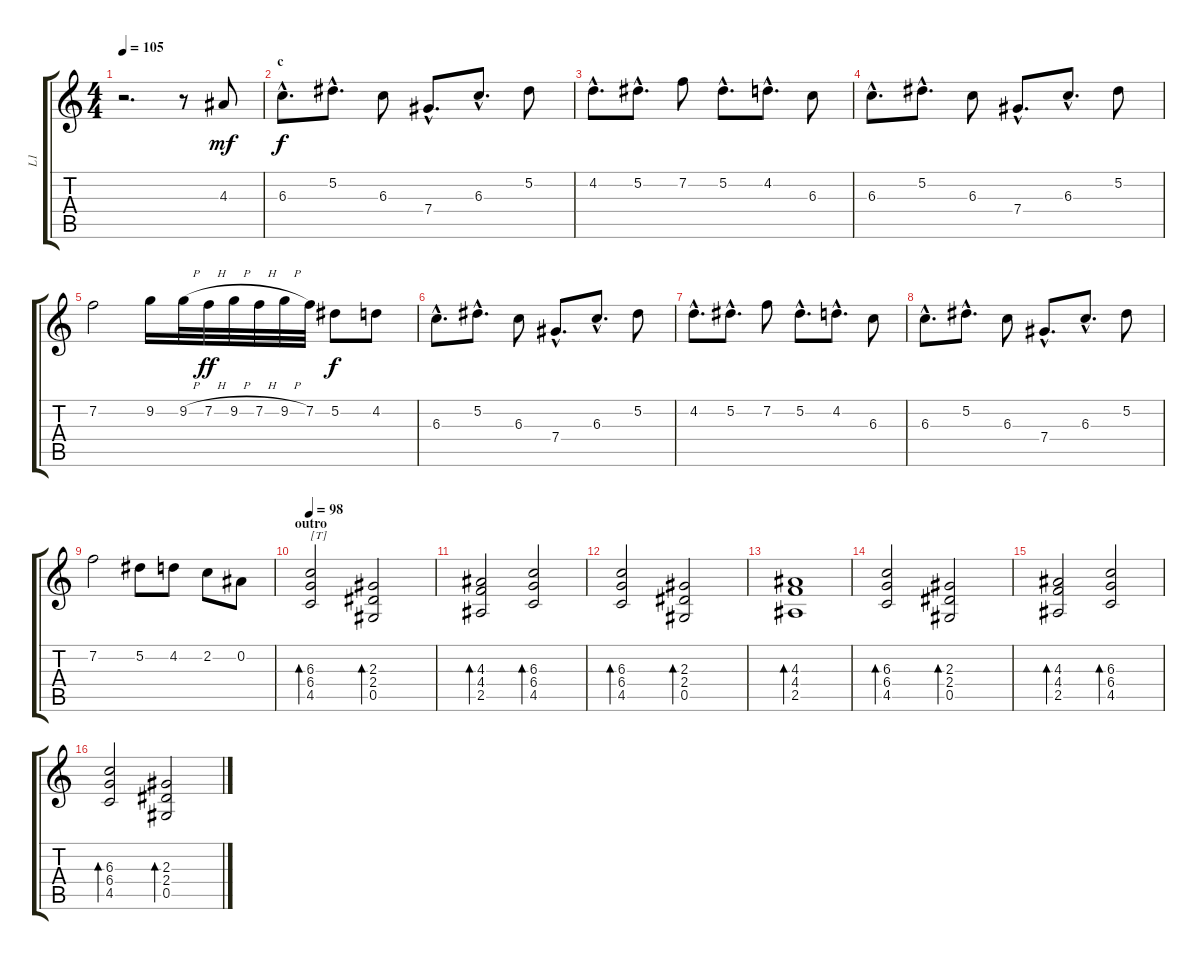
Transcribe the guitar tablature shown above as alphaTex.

\track ("L1" "L1") {instrument distortionguitar}
\staff {score tabs}
\tuning (Eb4 Bb3 Gb3 Db3 Ab2 Eb2) {hide}
\ts (4 4)
\tempo 105
\clef g2
\ks c
r.2{d dy f} r.8 4.3.8{dy mf volume 15 balance 11 instrument distortionguitar} |
\section ("" "c")
6.3{hac}.8{d dy f} 5.2{hac}.8{d} 6.3.8 7.4{hac}.8{d} 6.3{hac}.8{d} 5.2.8 |
4.2{hac}.8{d} 5.2{hac}.8{d} 7.2.8 5.2{hac}.8{d} 4.2{hac}.8{d} 6.3.8 |
6.3{hac}.8{d} 5.2{hac}.8{d} 6.3.8 7.4{hac}.8{d} 6.3{hac}.8{d} 5.2.8 |
7.2.2 9.2.16 9.2{h}.32 7.2{h}.32{dy ff} 9.2{h}.32 7.2{h}.32 9.2{h}.32 7.2.32 5.2.8{dy f} 4.2.8 |
6.3{hac}.8{d} 5.2{hac}.8{d} 6.3.8 7.4{hac}.8{d} 6.3{hac}.8{d} 5.2.8 |
4.2{hac}.8{d} 5.2{hac}.8{d} 7.2.8 5.2{hac}.8{d} 4.2{hac}.8{d} 6.3.8 |
6.3{hac}.8{d} 5.2{hac}.8{d} 6.3.8 7.4{hac}.8{d} 6.3{hac}.8{d} 5.2.8 |
7.2.2 5.2.8 4.2.8 2.2.8 0.2.8 |
\section ("" "outro")
\tempo 98
(6.3 6.4 4.5).2{bd 120 txt "[T]" volume 12 instrument acousticguitarsteel} (2.3 2.4 0.5).2{bd 120} |
(4.3 4.4 2.5).2{bd 120} (6.3 6.4 4.5).2{bd 120} |
(6.3 6.4 4.5).2{bd 120} (2.3 2.4 0.5).2{bd 120} |
(4.3 4.4 2.5).1{bd 120} |
(6.3 6.4 4.5).2{bd 120 volume 11 instrument acousticguitarsteel} (2.3 2.4 0.5).2{bd 120} |
(4.3 4.4 2.5).2{bd 120} (6.3 6.4 4.5).2{bd 120} |
(6.3 6.4 4.5).2{bd 120} (2.3 2.4 0.5).2{bd 120}
